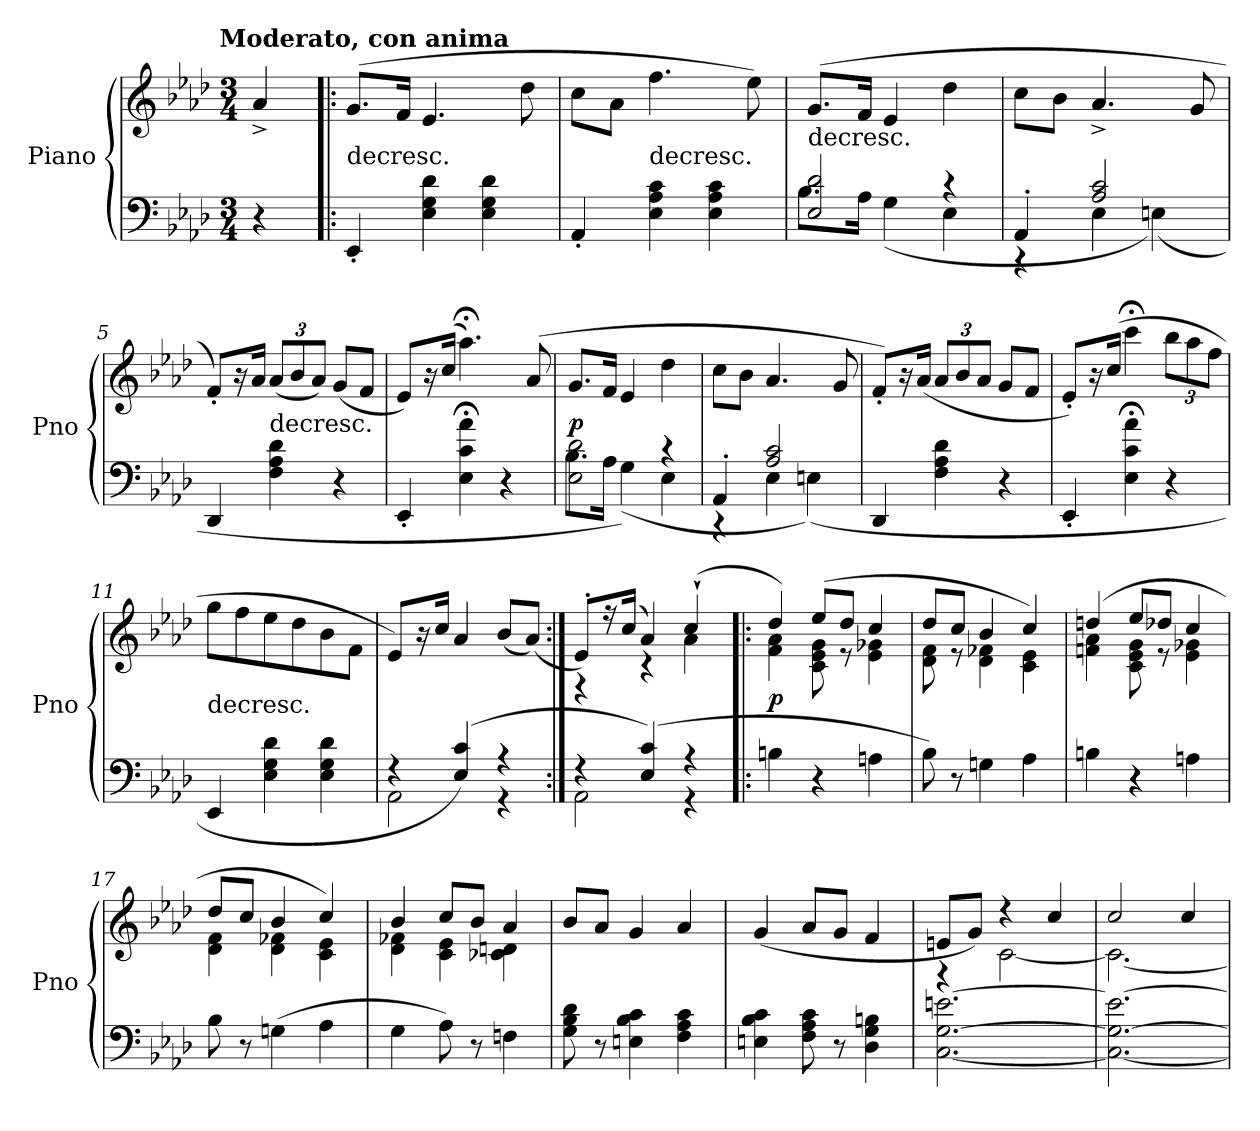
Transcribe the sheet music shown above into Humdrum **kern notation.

**kern	**kern	**dynam
*part1	*part1	*part1
*staff2	*staff1	*staff1/2
*I"Piano	*	*
*I'Pno	*	*
*clefF4	*clefG2	*
*k[b-e-a-d-]	*k[b-e-a-d-]	*
*A-:	*A-:	*
!!LO:TX:omd:t=Moderato, con anima
*M3/4	*M3/4	*
*MM126	*MM126	*
=	=	=
4r	4a-^/	.
=1!|:	=1!|:	=1!|:
!	!LO:TX:c:t=decresc.	!
4EE-'/	(8.g/L	.
.	16f/Jk	.
4E-\ 4G\ 4d-\	4.e-/	.
4E-\ 4G\ 4d-\	.	.
.	8dd-\	.
=2	=2	=2
4AA-'/	8cc\L	.
.	8a-\J	.
!	!LO:TX:c:t=decresc.	!
4E-\ 4A-\ 4c\	4.ff\	.
4E-\ 4A-\ 4c\	.	.
.	8ee-\)	.
=3	=3	=3
*^	*	*
!	!	!LO:TX:c:t=decresc.	!
2E-/ 2d-/	8.B-\L	(8.g/L	.
.	16A-\Jk	16f/Jk	.
.	(4G\	4e-/	.
4r	4E-\	4dd-\	.
=4	=4	=4	=4
4AA-'/	4r	8cc\L	.
.	.	8b-\J	.
2A-/ 2c/	4E-\	4.a-^/	.
.	(4En\)	.	.
.	.	8g/	.
*v	*v	*	*
=5	=5	=5
4DD-/	8f'/L)	.
.	16r	.
.	16a-/Jk	.
!	!LO:TX:c:t=decresc.	!
4F\ 4A-\ 4d-\	(12a-/L	.
.	12b-/	.
.	12a-/J)	.
4r	(8g/L	.
.	8f/J	.
=6	=6	=6
4EE-'/	8e-/L)	.
.	16r	.
.	(16cc/Jk	.
4E-;<\ 4c;<\ 4a-;<\	4.aa-;<\)	.
4r	.	.
.	(8a-/	.
=7	=7	=7
*^	*	*
2E-\ 2d-\	8.B-\L	8.g/L	p
.	16A-\Jk	16f/Jk	.
.	(4G\)	4e-/	.
4r	4E-\	4dd-\	.
=8	=8	=8	=8
4AA-'/	4r	8cc\L	.
.	.	8b-\J	.
2A-/ 2c/	4E-\	4.a-/	.
.	(4En\)	.	.
.	.	8g/	.
*v	*v	*	*
=9	=9	=9
4DD-/	8f'/L)	.
.	16r	.
.	(16a-/Jk	.
4F\ 4A-\ 4d-\	12a-/L	.
.	12b-/	.
.	12a-/J	.
4r	8g/L	.
.	8f/J	.
=10	=10	=10
4EE-'/	8e-'/L)	.
.	16r	.
.	(16cc/Jk	.
4E-;<\ 4c;<\ 4a-;<\	4ccc;<\	.
4r	12bb-\L	.
.	12aa-\	.
.	12ff\J	.
=11	=11	=11
!	!LO:TX:c:t=decresc.	!
4EE-/	8gg\L	.
.	8ff\	.
4E-\ 4G\ 4d-\	8ee-\	.
.	8dd-\	.
4E-\ 4G\ 4d-\	8b-\	.
.	8f\J	.
=12	=12	=12
*^	*	*
4r	2AA-\	8e-/L)	.
.	.	16r	.
.	.	16cc/Jk	.
(4E-/ 4c/)	.	4a-/	.
4r	4r	(8b-/L	.
.	.	(8a-/J)	.
=13:|!	=13:|!	=13:|!	=13:|!
*	*	*^	*
4r	2AA-\	8e-'/L)	4r	.
.	.	16r	.	.
.	.	(16cc/Jk	.	.
(4E-/ 4c/)	.	4a-/)	4r	.
4r	4r	(4cc`/	4a-\	.
*v	*v	*	*	*
=14!|:	=14!|:	=14!|:	=14!|:
4Bn\	4dd-/)	4f\ 4a-\	p
4r	(8ee-/L	8c\ 8e-\ 8g\	.
.	8dd-/J	8r	.
4An\	4cc/	4e-\ 4g-X\	.
=15	=15	=15	=15
8B-\)	8dd-/L	8d-\ 8f\	.
8r	8cc/J	8r	.
4Gn\	4b-/	4d-\ 4f-X\	.
4A-\	4cc/)	4c\ 4e-\	.
=16	=16	=16	=16
4Bn\	(4ddn/	4fn\ 4a-\	.
4r	8ee-/L	8c\ 8e-\ 8g\	.
.	8dd-X/J	8r	.
4An\	4cc/	4e-\ 4g-X\	.
=17	=17	=17	=17
8B-\	8dd-/L	4d-\ 4f\	.
8r	8cc/J	.	.
(4Gn\	4b-/	4d-\ 4f-X\	.
4A-\	4cc/)	4c\ 4e-\	.
=18	=18	=18	=18
4G\	4b-/	4d-\ 4f-X\	.
8A-\)	8cc/L	4c\ 4e-\	.
8r	8b-/J	.	.
4Fn\	4a-/	4c-X\ 4dn\	.
*	*v	*v	*
=19	=19	=19
8G\ 8B-\ 8d-\	8b-/L	.
8r	8a-/J	.
4En\ 4B-\ 4c\	4g/	.
4F\ 4A-\ 4c\	4a-/	.
=20	=20	=20
4En\ 4B-\ 4c\	(4g/	.
8F\ 8A-\ 8c\	8a-/L	.
8r	8g/J	.
4D-\ 4G\ 4Bn\	4f/	.
=21	=21	=21
*	*^	*
[2.C\ [2.G\ [2.en\	8en/L	4r	.
.	8g/J)	.	.
.	4r	[2c\	.
.	4cc/	.	.
=22	=22	=22	=22
2.C_\ 2.G_\ 2.e_\	2cc/	2.c\_	.
.	4cc/	.	.
*	*v	*v	*
=	=	=
*-	*-	*-
